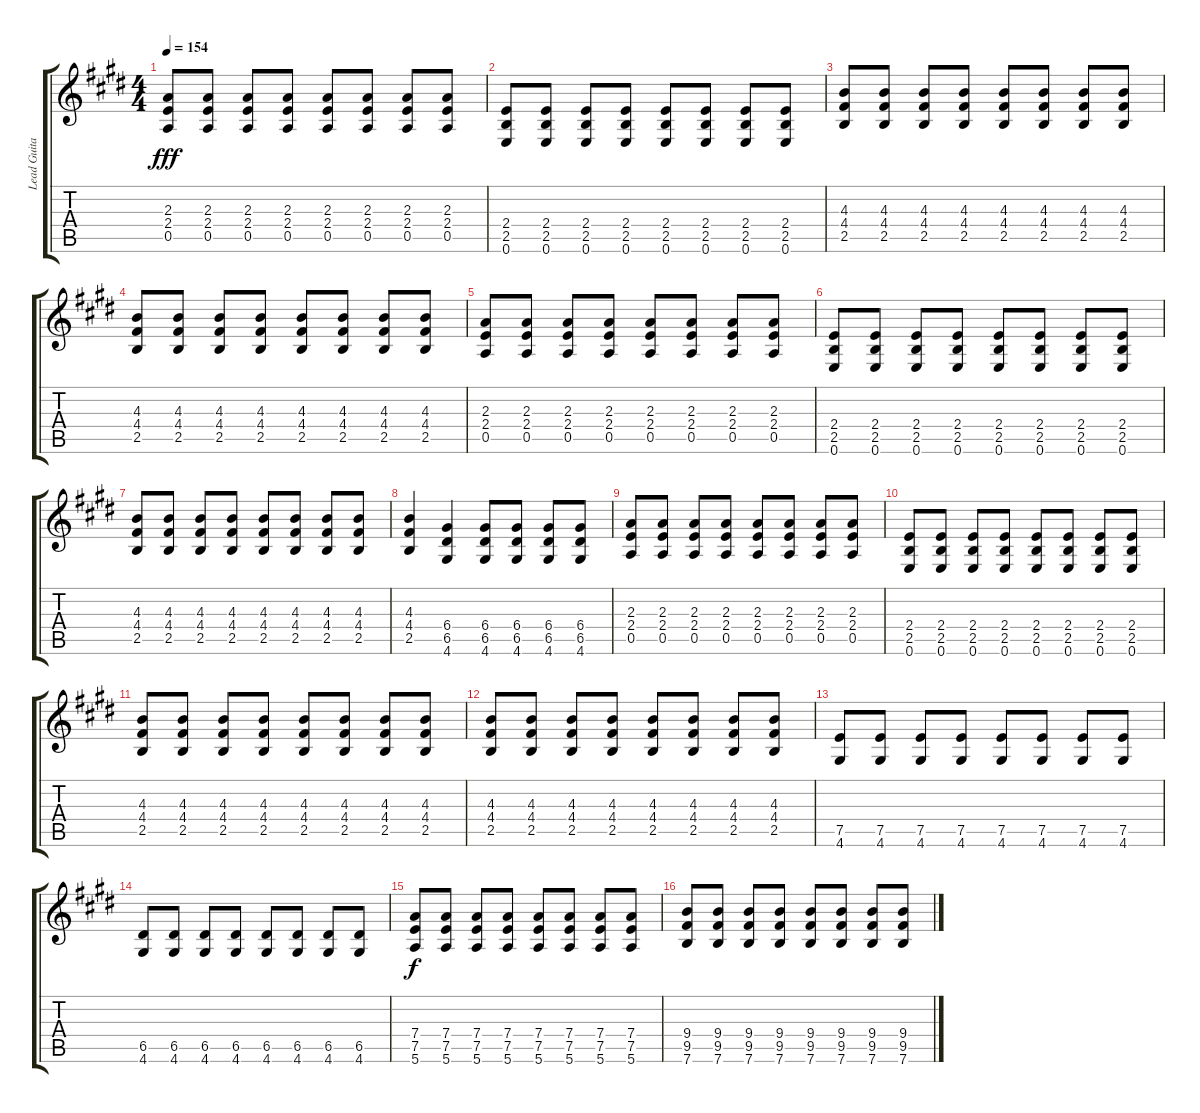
\track ("Lead Guitar (Matt Skiba)" "Lead Guita") {instrument distortionguitar}
\staff {score tabs}
\tuning (E4 B3 G3 D3 A2 E2) {hide}
\ts (4 4)
\tempo 154
\clef g2
\ks c#minor
(2.3 2.4 0.5).8{dy fff} (2.3 2.4 0.5).8 (2.3 2.4 0.5).8 (2.3 2.4 0.5).8 (2.3 2.4 0.5).8 (2.3 2.4 0.5).8 (2.3 2.4 0.5).8 (2.3 2.4 0.5).8 |
(2.4 2.5 0.6).8 (2.4 2.5 0.6).8 (2.4 2.5 0.6).8 (2.4 2.5 0.6).8 (2.4 2.5 0.6).8 (2.4 2.5 0.6).8 (2.4 2.5 0.6).8 (2.4 2.5 0.6).8 |
(4.3 4.4 2.5).8 (4.3 4.4 2.5).8 (4.3 4.4 2.5).8 (4.3 4.4 2.5).8 (4.3 4.4 2.5).8 (4.3 4.4 2.5).8 (4.3 4.4 2.5).8 (4.3 4.4 2.5).8 |
(4.3 4.4 2.5).8 (4.3 4.4 2.5).8 (4.3 4.4 2.5).8 (4.3 4.4 2.5).8 (4.3 4.4 2.5).8 (4.3 4.4 2.5).8 (4.3 4.4 2.5).8 (4.3 4.4 2.5).8 |
(2.3 2.4 0.5).8 (2.3 2.4 0.5).8 (2.3 2.4 0.5).8 (2.3 2.4 0.5).8 (2.3 2.4 0.5).8 (2.3 2.4 0.5).8 (2.3 2.4 0.5).8 (2.3 2.4 0.5).8 |
(2.4 2.5 0.6).8 (2.4 2.5 0.6).8 (2.4 2.5 0.6).8 (2.4 2.5 0.6).8 (2.4 2.5 0.6).8 (2.4 2.5 0.6).8 (2.4 2.5 0.6).8 (2.4 2.5 0.6).8 |
(4.3 4.4 2.5).8 (4.3 4.4 2.5).8 (4.3 4.4 2.5).8 (4.3 4.4 2.5).8 (4.3 4.4 2.5).8 (4.3 4.4 2.5).8 (4.3 4.4 2.5).8 (4.3 4.4 2.5).8 |
(4.3 4.4 2.5).4 (6.4 6.5 4.6).4 (6.4 6.5 4.6).8 (6.4 6.5 4.6).8 (6.4 6.5 4.6).8 (6.4 6.5 4.6).8 |
(2.3 2.4 0.5).8 (2.3 2.4 0.5).8 (2.3 2.4 0.5).8 (2.3 2.4 0.5).8 (2.3 2.4 0.5).8 (2.3 2.4 0.5).8 (2.3 2.4 0.5).8 (2.3 2.4 0.5).8 |
(2.4 2.5 0.6).8 (2.4 2.5 0.6).8 (2.4 2.5 0.6).8 (2.4 2.5 0.6).8 (2.4 2.5 0.6).8 (2.4 2.5 0.6).8 (2.4 2.5 0.6).8 (2.4 2.5 0.6).8 |
(4.3 4.4 2.5).8 (4.3 4.4 2.5).8 (4.3 4.4 2.5).8 (4.3 4.4 2.5).8 (4.3 4.4 2.5).8 (4.3 4.4 2.5).8 (4.3 4.4 2.5).8 (4.3 4.4 2.5).8 |
(4.3 4.4 2.5).8 (4.3 4.4 2.5).8 (4.3 4.4 2.5).8 (4.3 4.4 2.5).8 (4.3 4.4 2.5).8 (4.3 4.4 2.5).8 (4.3 4.4 2.5).8 (4.3 4.4 2.5).8 |
(7.5 4.6).8 (7.5 4.6).8 (7.5 4.6).8 (7.5 4.6).8 (7.5 4.6).8 (7.5 4.6).8 (7.5 4.6).8 (7.5 4.6).8 |
(6.5 4.6).8 (6.5 4.6).8 (6.5 4.6).8 (6.5 4.6).8 (6.5 4.6).8 (6.5 4.6).8 (6.5 4.6).8 (6.5 4.6).8 |
(7.4 7.5 5.6).8{dy f} (7.4 7.5 5.6).8 (7.4 7.5 5.6).8 (7.4 7.5 5.6).8 (7.4 7.5 5.6).8 (7.4 7.5 5.6).8 (7.4 7.5 5.6).8 (7.4 7.5 5.6).8 |
(9.4 9.5 7.6).8 (9.4 9.5 7.6).8 (9.4 9.5 7.6).8 (9.4 9.5 7.6).8 (9.4 9.5 7.6).8 (9.4 9.5 7.6).8 (9.4 9.5 7.6).8 (9.4 9.5 7.6).8
